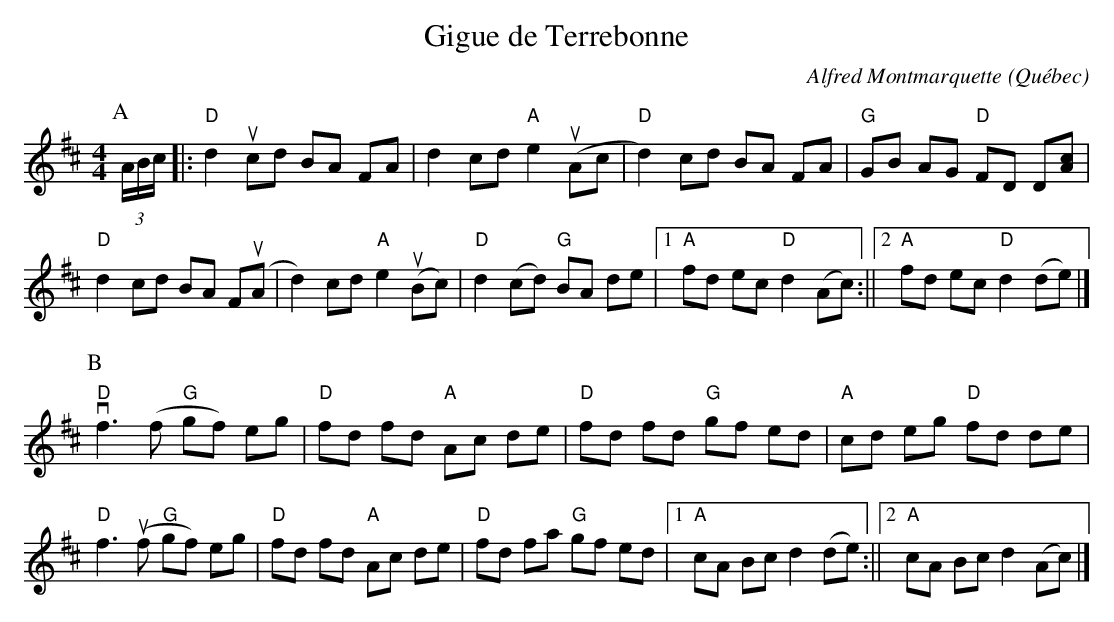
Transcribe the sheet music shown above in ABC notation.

X:1
T:Gigue de Terrebonne
C:Alfred Montmarquette
O:Québec
M:4/4
L:1/8
K:Dmaj
P:A
(3A/B/c/|: "D" d2ucd BA FA | d2 cd "A" e2 (uAc | "D" d2) cd BA FA | "G" GB AG "D" FD D[Ac] |
"D" d2cd BA Fu(A | d2)cd "A" e2 u(Bc) | "D" d2 (cd) "G" BA de |1 "A" fd ec "D" d2 (Ac) :||2 "A" fd ec "D" d2 (de) |]
P:B
"D" vf3 (f "G" gf) eg | "D" fd fd "A" Ac de | "D" fd fd "G" gf ed | "A" cd eg "D" fd de |
"D" f3 u(f "G" gf) eg | "D" fd fd "A" Ac de | "D" fd fa "G" gf ed |1 "A" cA Bc d2 (de) :||2 "A" cA Bc d2 (Ac) |]
